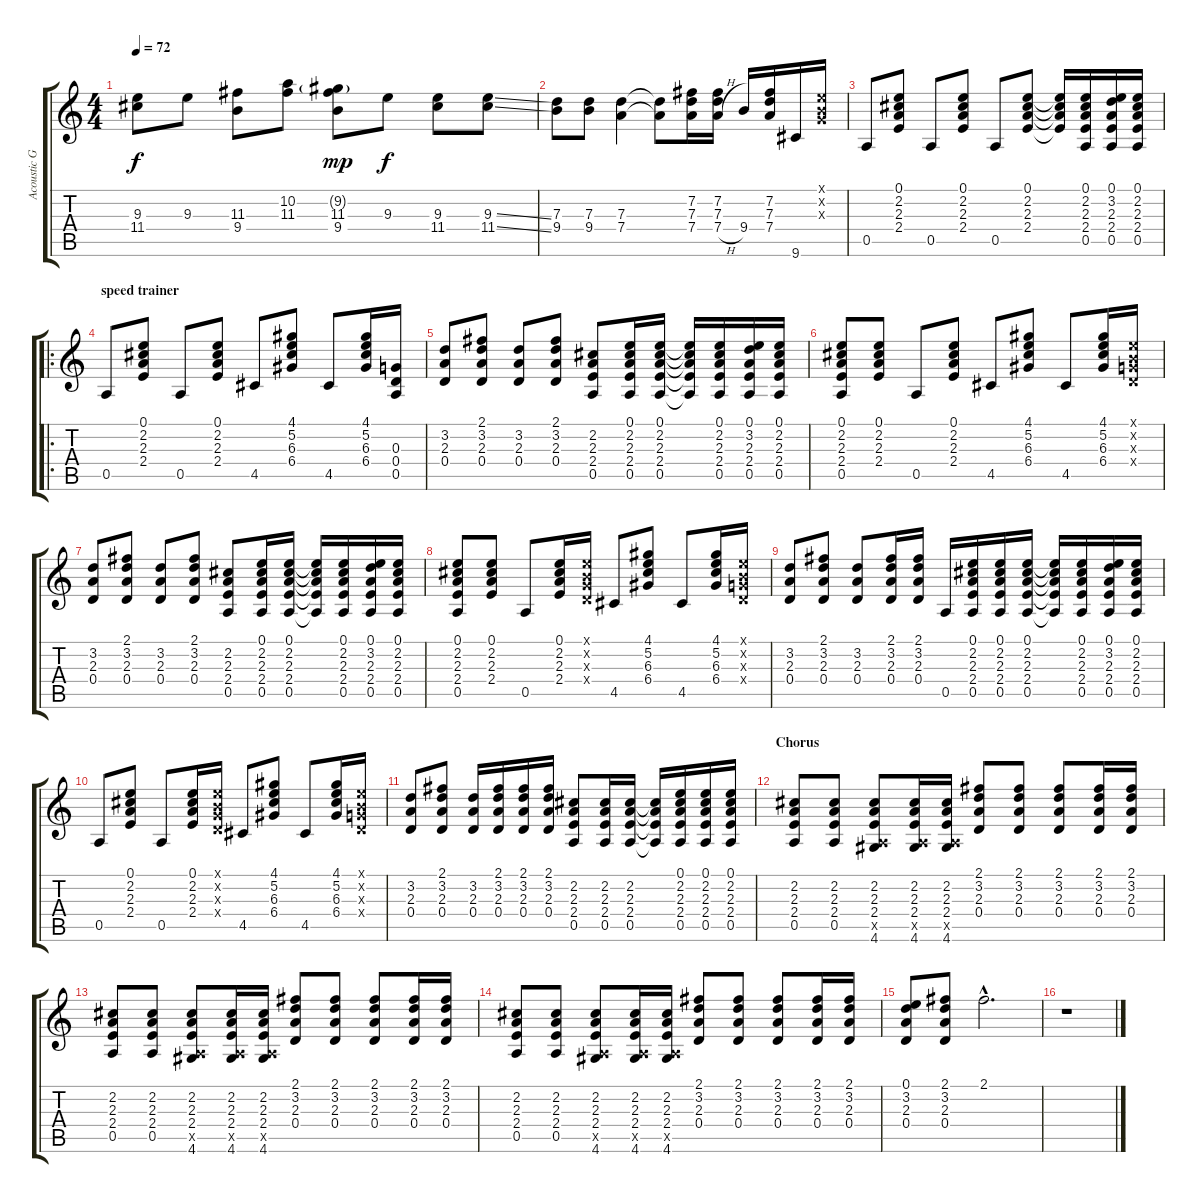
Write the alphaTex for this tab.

\track ("Acoustic Guitar" "Acoustic G") {instrument acousticguitarsteel}
\staff {score tabs}
\tuning (E4 B3 G3 D3 A2 E2) {hide}
\ts (4 4)
\tempo 72
\clef g2
\ks c
(9.3 11.4).8{dy f instrument acousticguitarsteel} 9.3.8 (11.3 9.4).8 (10.2 11.3).8 (9.2{g} 11.3 9.4).8{dy mp} 9.3.8{dy f} (9.3 11.4).8 (9.3{ss} 11.4{ss}).8 |
(7.3 9.4).8 (7.3 9.4).8 (7.3 7.4).4 (7.3{t} 7.4{t}).8 (7.2 7.3 7.4).16 (7.2 7.3 7.4{h}).16 9.4.16 (7.2 7.3 7.4).16 9.6.16 (0.1{x} 0.2{x} 0.3{x}).16 |
0.5.8 (0.1 2.2 2.3 2.4).8 0.5.8 (0.1 2.2 2.3 2.4).8 0.5.8 (0.1 2.2 2.3 2.4).8 (0.1{t} 2.2{t} 2.3{t} 2.4{t}).16 (0.1 2.2 2.3 2.4 0.5).16 (0.1 3.2 2.3 2.4 0.5).16 (0.1 2.2 2.3 2.4 0.5).16 |
\ro
\section ("" "speed trainer")
0.5.8 (0.1 2.2 2.3 2.4).8 0.5.8 (0.1 2.2 2.3 2.4).8 4.5.8 (4.1 5.2 6.3 6.4).8 4.5.8 (4.1 5.2 6.3 6.4).16 (0.3 0.4 0.5).16 |
(3.2 2.3 0.4).8 (2.1 3.2 2.3 0.4).8 (3.2 2.3 0.4).8 (2.1 3.2 2.3 0.4).8 (2.2 2.3 2.4 0.5).8 (0.1 2.2 2.3 2.4 0.5).16 (0.1 2.2 2.3 2.4 0.5).16 (0.1{t} 2.2{t} 2.3{t} 2.4{t} 0.5{t}).16 (0.1 2.2 2.3 2.4 0.5).16 (0.1 3.2 2.3 2.4 0.5).16 (0.1 2.2 2.3 2.4 0.5).16 |
(0.1 2.2 2.3 2.4 0.5).8 (0.1 2.2 2.3 2.4).8 0.5.8 (0.1 2.2 2.3 2.4).8 4.5.8 (4.1 5.2 6.3 6.4).8 4.5.8 (4.1 5.2 6.3 6.4).16 (0.1{x} 0.2{x} 0.3{x} 0.4{x}).16 |
(3.2 2.3 0.4).8 (2.1 3.2 2.3 0.4).8 (3.2 2.3 0.4).8 (2.1 3.2 2.3 0.4).8 (2.2 2.3 2.4 0.5).8 (0.1 2.2 2.3 2.4 0.5).16 (0.1 2.2 2.3 2.4 0.5).16 (0.1{t} 2.2{t} 2.3{t} 2.4{t} 0.5{t}).16 (0.1 2.2 2.3 2.4 0.5).16 (0.1 3.2 2.3 2.4 0.5).16 (0.1 2.2 2.3 2.4 0.5).16 |
(0.1 2.2 2.3 2.4 0.5).8 (0.1 2.2 2.3 2.4).8 0.5.8 (0.1 2.2 2.3 2.4).16 (0.1{x} 0.2{x} 0.3{x} 0.4{x}).16 4.5.8 (4.1 5.2 6.3 6.4).8 4.5.8 (4.1 5.2 6.3 6.4).16 (0.1{x} 0.2{x} 0.3{x} 0.4{x}).16 |
(3.2 2.3 0.4).8 (2.1 3.2 2.3 0.4).8 (3.2 2.3 0.4).8 (2.1 3.2 2.3 0.4).16 (2.1 3.2 2.3 0.4).16 0.5.16 (0.1 2.2 2.3 2.4 0.5).16 (0.1 2.2 2.3 2.4 0.5).16 (0.1 2.2 2.3 2.4 0.5).16 (0.1{t} 2.2{t} 2.3{t} 2.4{t} 0.5{t}).16 (0.1 2.2 2.3 2.4 0.5).16 (0.1 3.2 2.3 2.4 0.5).16 (0.1 2.2 2.3 2.4 0.5).16 |
0.5.8 (0.1 2.2 2.3 2.4).8 0.5.8 (0.1 2.2 2.3 2.4).16 (0.1{x} 0.2{x} 0.3{x} 0.4{x}).16 4.5.8 (4.1 5.2 6.3 6.4).8 4.5.8 (4.1 5.2 6.3 6.4).16 (0.1{x} 0.2{x} 0.3{x} 0.4{x}).16 |
(3.2 2.3 0.4).8 (2.1 3.2 2.3 0.4).8 (3.2 2.3 0.4).16 (2.1 3.2 2.3 0.4).16 (2.1 3.2 2.3 0.4).16 (2.1 3.2 2.3 0.4).16 (2.2 2.3 2.4 0.5).8 (2.2 2.3 2.4 0.5).16 (2.2 2.3 2.4 0.5).16 (2.2{t} 2.3{t} 2.4{t} 0.5{t}).16 (0.1 2.2 2.3 2.4 0.5).16 (0.1 2.2 2.3 2.4 0.5).16 (0.1 2.2 2.3 2.4 0.5).16 |
\section ("" "Chorus")
(2.2 2.3 2.4 0.5).8 (2.2 2.3 2.4 0.5).8 (2.2 2.3 2.4 0.5{x} 4.6).8 (2.2 2.3 2.4 0.5{x} 4.6).16 (2.2 2.3 2.4 0.5{x} 4.6).16 (2.1 3.2 2.3 0.4).8 (2.1 3.2 2.3 0.4).8 (2.1 3.2 2.3 0.4).8 (2.1 3.2 2.3 0.4).16 (2.1 3.2 2.3 0.4).16 |
(2.2 2.3 2.4 0.5).8 (2.2 2.3 2.4 0.5).8 (2.2 2.3 2.4 0.5{x} 4.6).8 (2.2 2.3 2.4 0.5{x} 4.6).16 (2.2 2.3 2.4 0.5{x} 4.6).16 (2.1 3.2 2.3 0.4).8 (2.1 3.2 2.3 0.4).8 (2.1 3.2 2.3 0.4).8 (2.1 3.2 2.3 0.4).16 (2.1 3.2 2.3 0.4).16 |
(2.2 2.3 2.4 0.5).8 (2.2 2.3 2.4 0.5).8 (2.2 2.3 2.4 0.5{x} 4.6).8 (2.2 2.3 2.4 0.5{x} 4.6).16 (2.2 2.3 2.4 0.5{x} 4.6).16 (2.1 3.2 2.3 0.4).8 (2.1 3.2 2.3 0.4).8 (2.1 3.2 2.3 0.4).8 (2.1 3.2 2.3 0.4).16 (2.1 3.2 2.3 0.4).16 |
(0.1 3.2 2.3 0.4).8 (2.1 3.2 2.3 0.4).8 2.1{hac}.2{d} |
r.1
